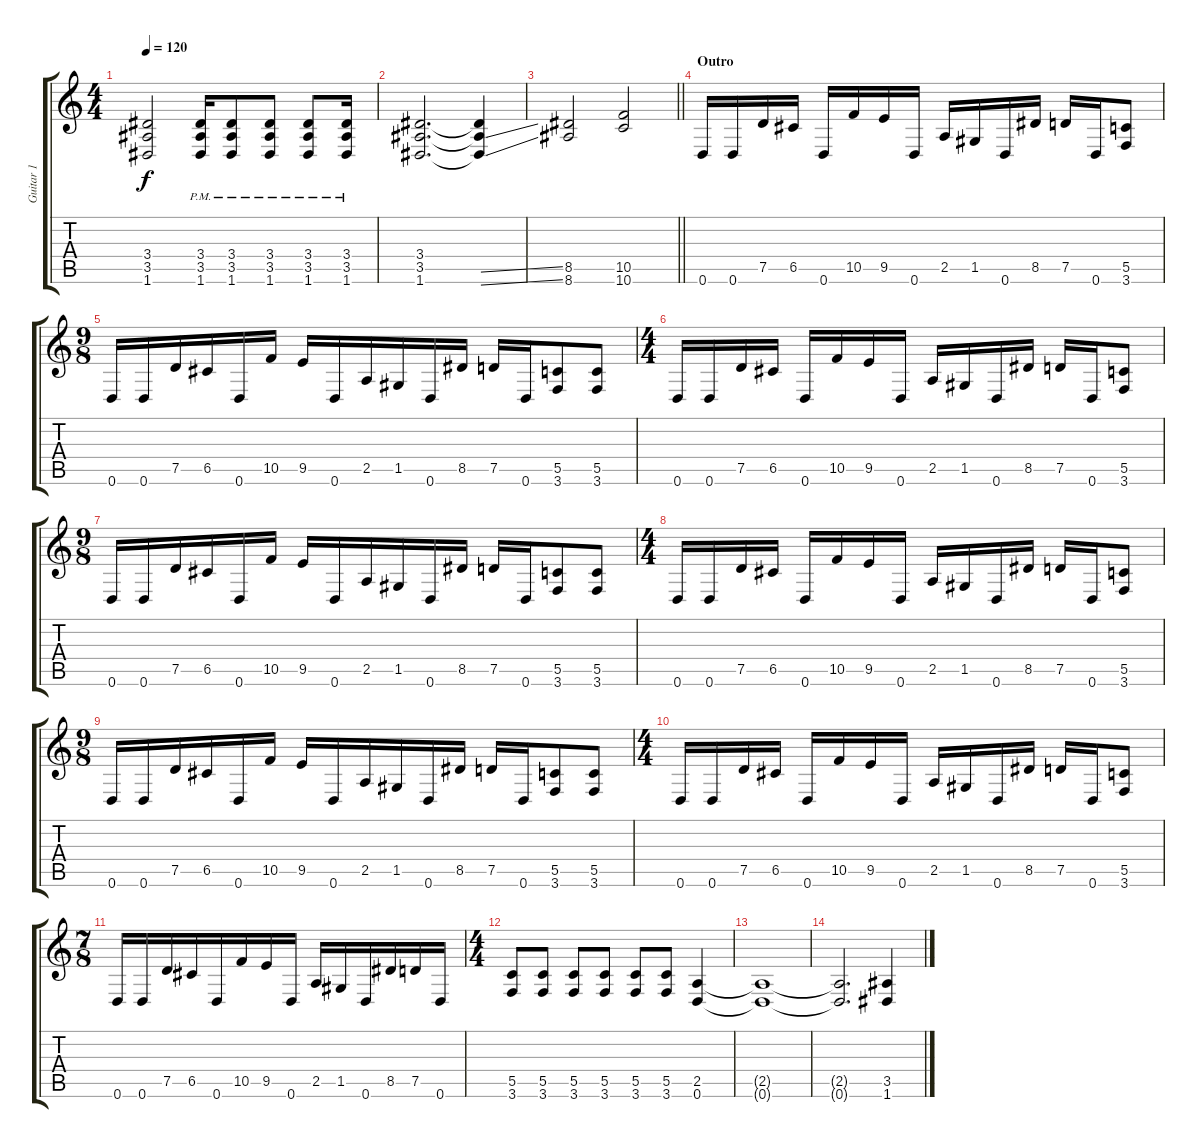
\track ("Guitar 1" "Guitar 1") {instrument distortionguitar}
\staff {score tabs}
\tuning (D4 A3 F3 C3 G2 D2) {hide}
\ts (4 4)
\tempo 120
\clef g2
\ks c
(3.4{t} 3.5{t} 1.6{t}).2{dy f} (3.4{pm} 3.5{pm} 1.6{pm}).16 (3.4{pm} 3.5{pm} 1.6{pm}).8 (3.4{pm} 3.5{pm} 1.6{pm}).8 (3.4{pm} 3.5{pm} 1.6{pm}).8 (3.4{pm} 3.5{pm} 1.6{pm}).16 |
(3.4 3.5 1.6).2{d} (3.4{t} 3.5{ss t} 1.6{ss t}).4 |
\barLineRight lightlight
(8.5 8.6).2 (10.5 10.6).2 |
\section ("" "Outro")
0.6.16 0.6.16 7.5.16 6.5.16 0.6.16 10.5.16 9.5.16 0.6.16 2.5.16 1.5.16 0.6.16 8.5.16 7.5.16 0.6.16 (5.5 3.6).8 |
\ts (9 8)
0.6.16 0.6.16 7.5.16 6.5.16 0.6.16 10.5.16 9.5.16 0.6.16 2.5.16 1.5.16 0.6.16 8.5.16 7.5.16 0.6.16 (5.5 3.6).8 (5.5 3.6).8 |
\ts (4 4)
0.6.16 0.6.16 7.5.16 6.5.16 0.6.16 10.5.16 9.5.16 0.6.16 2.5.16 1.5.16 0.6.16 8.5.16 7.5.16 0.6.16 (5.5 3.6).8 |
\ts (9 8)
0.6.16 0.6.16 7.5.16 6.5.16 0.6.16 10.5.16 9.5.16 0.6.16 2.5.16 1.5.16 0.6.16 8.5.16 7.5.16 0.6.16 (5.5 3.6).8 (5.5 3.6).8 |
\ts (4 4)
0.6.16 0.6.16 7.5.16 6.5.16 0.6.16 10.5.16 9.5.16 0.6.16 2.5.16 1.5.16 0.6.16 8.5.16 7.5.16 0.6.16 (5.5 3.6).8 |
\ts (9 8)
0.6.16 0.6.16 7.5.16 6.5.16 0.6.16 10.5.16 9.5.16 0.6.16 2.5.16 1.5.16 0.6.16 8.5.16 7.5.16 0.6.16 (5.5 3.6).8 (5.5 3.6).8 |
\ts (4 4)
0.6.16 0.6.16 7.5.16 6.5.16 0.6.16 10.5.16 9.5.16 0.6.16 2.5.16 1.5.16 0.6.16 8.5.16 7.5.16 0.6.16 (5.5 3.6).8 |
\ts (7 8)
0.6.16 0.6.16 7.5.16 6.5.16 0.6.16 10.5.16 9.5.16 0.6.16 2.5.16 1.5.16 0.6.16 8.5.16 7.5.16 0.6.16 |
\ts (4 4)
(5.5 3.6).8 (5.5 3.6).8 (5.5 3.6).8 (5.5 3.6).8 (5.5 3.6).8 (5.5 3.6).8 (2.5 0.6).4 |
(2.5{t} 0.6{t}).1 |
(2.5{t} 0.6{t}).2{d} (3.5 1.6).4
